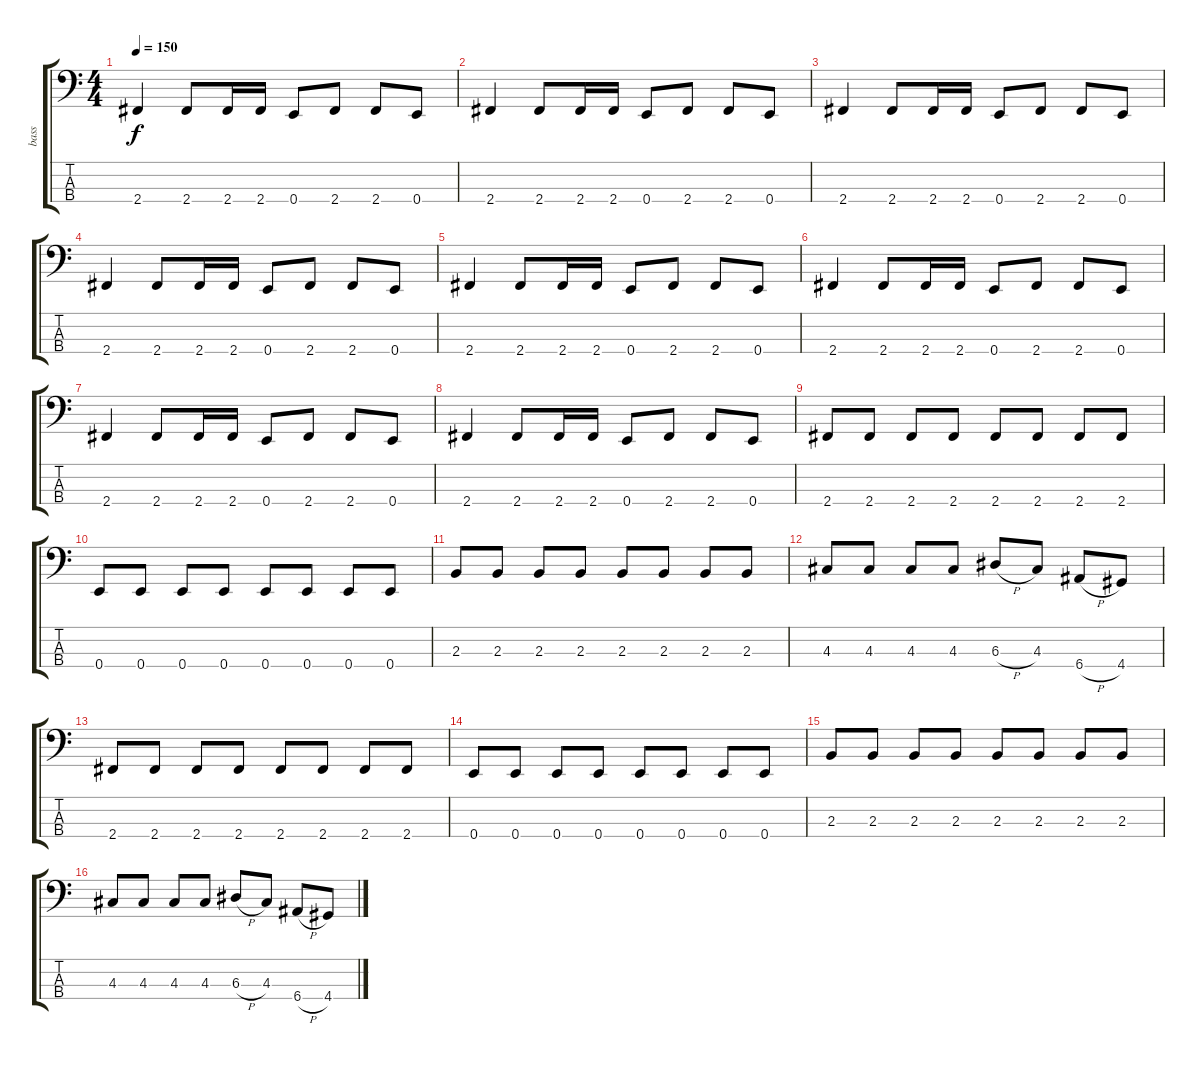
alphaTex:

\track ("bass" "bass") {instrument electricbasspick}
\staff {score tabs}
\tuning (G2 D2 A1 E1) {hide}
\ts (4 4)
\tempo 150
\clef f4
\ks c
2.4.4{dy f instrument electricbasspick} 2.4.8 2.4.16 2.4.16 0.4.8 2.4.8 2.4.8 0.4.8 |
2.4.4 2.4.8 2.4.16 2.4.16 0.4.8 2.4.8 2.4.8 0.4.8 |
2.4.4 2.4.8 2.4.16 2.4.16 0.4.8 2.4.8 2.4.8 0.4.8 |
2.4.4 2.4.8 2.4.16 2.4.16 0.4.8 2.4.8 2.4.8 0.4.8 |
2.4.4 2.4.8 2.4.16 2.4.16 0.4.8 2.4.8 2.4.8 0.4.8 |
2.4.4 2.4.8 2.4.16 2.4.16 0.4.8 2.4.8 2.4.8 0.4.8 |
2.4.4 2.4.8 2.4.16 2.4.16 0.4.8 2.4.8 2.4.8 0.4.8 |
2.4.4 2.4.8 2.4.16 2.4.16 0.4.8 2.4.8 2.4.8 0.4.8 |
2.4.8 2.4.8 2.4.8 2.4.8 2.4.8 2.4.8 2.4.8 2.4.8 |
0.4.8 0.4.8 0.4.8 0.4.8 0.4.8 0.4.8 0.4.8 0.4.8 |
2.3.8 2.3.8 2.3.8 2.3.8 2.3.8 2.3.8 2.3.8 2.3.8 |
4.3.8 4.3.8 4.3.8 4.3.8 6.3{h}.8 4.3.8 6.4{h}.8 4.4.8 |
2.4.8 2.4.8 2.4.8 2.4.8 2.4.8 2.4.8 2.4.8 2.4.8 |
0.4.8 0.4.8 0.4.8 0.4.8 0.4.8 0.4.8 0.4.8 0.4.8 |
2.3.8 2.3.8 2.3.8 2.3.8 2.3.8 2.3.8 2.3.8 2.3.8 |
4.3.8 4.3.8 4.3.8 4.3.8 6.3{h}.8 4.3.8 6.4{h}.8 4.4.8
